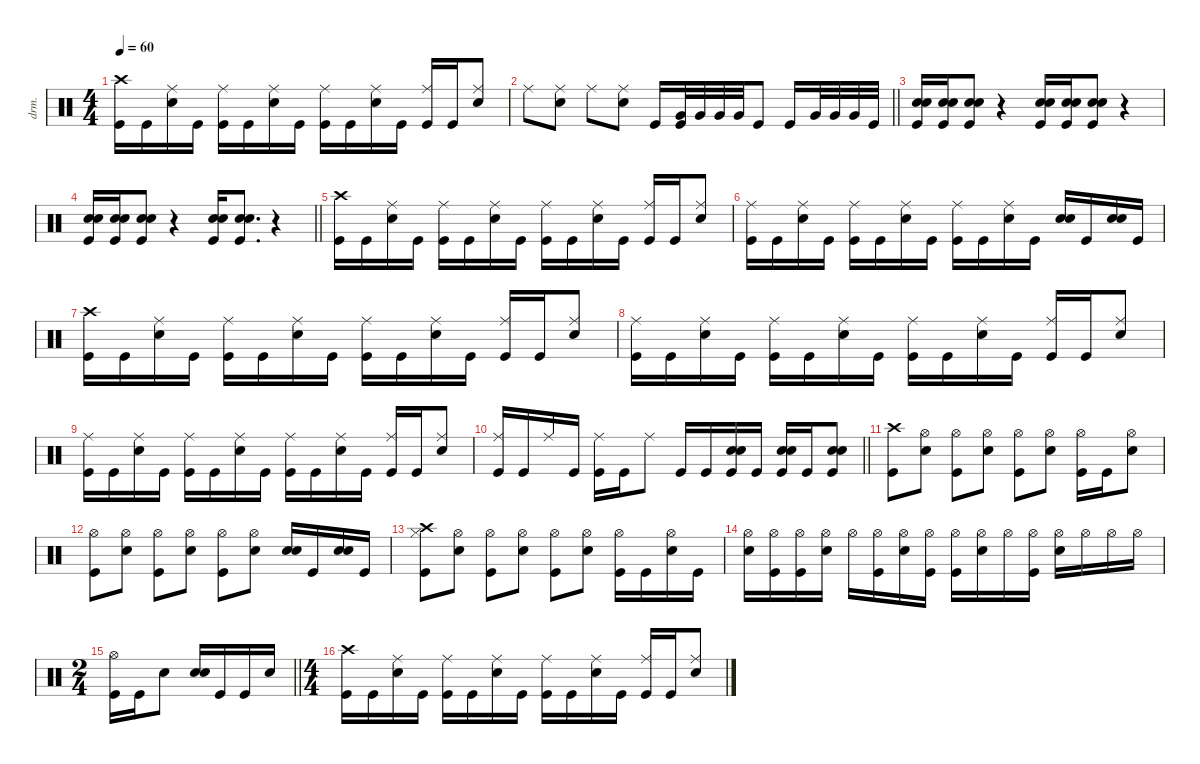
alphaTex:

\defaultSystemsLayout 4
\hideDynamics
\bracketExtendMode nobrackets
\otherSystemsTrackNameOrientation horizontal
\track ("Drums" "drm.") {defaultSystemsLayout 4 instrument percussion}
\staff {score}
\articulation defaults
\ts (4 4)
\tempo 60
\clef neutral
\ks c
("Crash high (hit)" "Kick (hit)").16{dy f beam Down} "Kick (hit)".16{beam Down} ("Ride (middle)" "Snare (hit) 2").16{beam Down} "Kick (hit)".16{beam Down} ("Ride (middle)" "Kick (hit)").16{beam Down} "Kick (hit)".16{beam Down} ("Ride (middle)" "Snare (hit) 2").16{beam Down} "Kick (hit)".16{beam Down} ("Ride (middle)" "Kick (hit)").16{beam Down} "Kick (hit)".16{beam Down} ("Ride (middle)" "Snare (hit) 2").16{beam Down} "Kick (hit)".16{beam Down} ("Ride (middle)" "Kick (hit)").16{beam Up} "Kick (hit)".16{beam Up} ("Ride (middle)" "Snare (hit) 2").8{beam Up} |
\barLineRight lightlight "Ride (middle)".8{beam Down}
("Ride (middle)" "Snare (hit) 2").8{beam Down} "Ride (middle)".8{beam Down} ("Ride (middle)" "Snare (hit) 2").8{beam Down} "Kick (hit)".16{beam Up} ("Very Low Tom (hit)" "Kick (hit)").32{beam Up} "Very Low Tom (hit)".32{beam Up} "Very Low Tom (hit)".32{beam Up} "Very Low Tom (hit)".32{beam Up} "Kick (hit)".8{beam Up} "Kick (hit)".16{beam Up} "Very Low Tom (hit)".32{beam Up} "Very Low Tom (hit)".32{beam Up} "Very Low Tom (hit)".32{beam Up} "Kick (hit)".32{beam Up} |
("Snare (hit) 2" "Snare (hit) 2" "Kick (hit)").16{beam Up} ("Snare (hit) 2" "Snare (hit) 2" "Kick (hit)").16{beam Up} ("Snare (hit) 2" "Snare (hit) 2" "Kick (hit)").8{beam Up} r.4{beam Up} ("Snare (hit) 2" "Snare (hit) 2" "Kick (hit)").16{beam Up} ("Snare (hit) 2" "Snare (hit) 2" "Kick (hit)").16{beam Up} ("Snare (hit) 2" "Snare (hit) 2" "Kick (hit)").8{beam Up} r.4{beam Up} |
\barLineRight lightlight
("Snare (hit) 2" "Snare (hit) 2" "Kick (hit)").16{beam Up} ("Snare (hit) 2" "Snare (hit) 2" "Kick (hit)").16{beam Up} ("Snare (hit) 2" "Snare (hit) 2" "Kick (hit)").8{beam Up} r.4{beam Up} ("Snare (hit) 2" "Snare (hit) 2" "Kick (hit)").16{beam Up} ("Snare (hit) 2" "Snare (hit) 2" "Kick (hit)").8{d beam Up} r.4{beam Up} |
("Crash high (hit)" "Kick (hit)").16{beam Down} "Kick (hit)".16{beam Down} ("Ride (middle)" "Snare (hit) 2").16{beam Down} "Kick (hit)".16{beam Down} ("Ride (middle)" "Kick (hit)").16{beam Down} "Kick (hit)".16{beam Down} ("Ride (middle)" "Snare (hit) 2").16{beam Down} "Kick (hit)".16{beam Down} ("Ride (middle)" "Kick (hit)").16{beam Down} "Kick (hit)".16{beam Down} ("Ride (middle)" "Snare (hit) 2").16{beam Down} "Kick (hit)".16{beam Down} ("Ride (middle)" "Kick (hit)").16{beam Up} "Kick (hit)".16{beam Up} ("Ride (middle)" "Snare (hit) 2").8{beam Up} |
("Ride (middle)" "Kick (hit)").16{beam Down} "Kick (hit)".16{beam Down} ("Ride (middle)" "Snare (hit) 2").16{beam Down} "Kick (hit)".16{beam Down} ("Ride (middle)" "Kick (hit)").16{beam Down} "Kick (hit)".16{beam Down} ("Ride (middle)" "Snare (hit) 2").16{beam Down} "Kick (hit)".16{beam Down} ("Ride (middle)" "Kick (hit)").16{beam Down} "Kick (hit)".16{beam Down} ("Ride (middle)" "Snare (hit) 2").16{beam Down} "Kick (hit)".16{beam Down} ("Snare (hit) 2" "Snare (hit) 2").16{beam Up} "Kick (hit)".16{beam Up} ("Snare (hit) 2" "Snare (hit) 2").16{beam Up} "Kick (hit)".16{beam Up} |
("Crash high (hit)" "Kick (hit)").16{beam Down} "Kick (hit)".16{beam Down} ("Ride (middle)" "Snare (hit) 2").16{beam Down} "Kick (hit)".16{beam Down} ("Ride (middle)" "Kick (hit)").16{beam Down} "Kick (hit)".16{beam Down} ("Ride (middle)" "Snare (hit) 2").16{beam Down} "Kick (hit)".16{beam Down} ("Ride (middle)" "Kick (hit)").16{beam Down} "Kick (hit)".16{beam Down} ("Ride (middle)" "Snare (hit) 2").16{beam Down} "Kick (hit)".16{beam Down} ("Ride (middle)" "Kick (hit)").16{beam Up} "Kick (hit)".16{beam Up} ("Ride (middle)" "Snare (hit) 2").8{beam Up} |
("Ride (middle)" "Kick (hit)").16{beam Down} "Kick (hit)".16{beam Down} ("Ride (middle)" "Snare (hit) 2").16{beam Down} "Kick (hit)".16{beam Down} ("Ride (middle)" "Kick (hit)").16{beam Down} "Kick (hit)".16{beam Down} ("Ride (middle)" "Snare (hit) 2").16{beam Down} "Kick (hit)".16{beam Down} ("Ride (middle)" "Kick (hit)").16{beam Down} "Kick (hit)".16{beam Down} ("Ride (middle)" "Snare (hit) 2").16{beam Down} "Kick (hit)".16{beam Down} ("Ride (middle)" "Kick (hit)").16{beam Up} "Kick (hit)".16{beam Up} ("Ride (middle)" "Snare (hit) 2").8{beam Up} |
("Ride (middle)" "Kick (hit)").16{beam Down} "Kick (hit)".16{beam Down} ("Ride (middle)" "Snare (hit) 2").16{beam Down} "Kick (hit)".16{beam Down} ("Ride (middle)" "Kick (hit)").16{beam Down} "Kick (hit)".16{beam Down} ("Ride (middle)" "Snare (hit) 2").16{beam Down} "Kick (hit)".16{beam Down} ("Ride (middle)" "Kick (hit)").16{beam Down} "Kick (hit)".16{beam Down} ("Ride (middle)" "Snare (hit) 2").16{beam Down} "Kick (hit)".16{beam Down} ("Ride (middle)" "Kick (hit)").16{beam Up} "Kick (hit)".16{beam Up} ("Ride (middle)" "Snare (hit) 2").8{beam Up} |
\barLineRight lightlight
("Ride (middle)" "Kick (hit)").16{beam Up} "Kick (hit)".16{beam Up} "Ride (middle)".16{beam Up} "Kick (hit)".16{beam Up} ("Ride (middle)" "Kick (hit)").16{beam Down} "Kick (hit)".16{beam Down} "Ride (middle)".8{beam Down} "Kick (hit)".16{beam Up} "Kick (hit)".16{beam Up} ("Snare (hit) 2" "Snare (hit) 2" "Kick (hit)").16{beam Up} "Kick (hit)".16{beam Up} ("Snare (hit) 2" "Snare (hit) 2" "Kick (hit)").16{beam Up} "Kick (hit)".16{beam Up} ("Snare (hit) 2" "Snare (hit) 2" "Kick (hit)").8{beam Up} |
("Crash high (hit)" "Kick (hit)").8{beam Down} ("Hi-Hat (open)" "Snare (hit) 2").8{beam Down} ("Hi-Hat (open)" "Kick (hit)").8{beam Down} ("Hi-Hat (open)" "Snare (hit) 2").8{beam Down} ("Hi-Hat (open)" "Kick (hit)").8{beam Down} ("Hi-Hat (open)" "Snare (hit) 2").8{beam Down} ("Hi-Hat (open)" "Kick (hit)").16{beam Down} "Kick (hit)".16{beam Down} ("Hi-Hat (open)" "Snare (hit) 2").8{beam Down} |
("Hi-Hat (open)" "Kick (hit)").8{beam Down} ("Hi-Hat (open)" "Snare (hit) 2").8{beam Down} ("Hi-Hat (open)" "Kick (hit)").8{beam Down} ("Hi-Hat (open)" "Snare (hit) 2").8{beam Down} ("Hi-Hat (open)" "Kick (hit)").8{beam Down} ("Hi-Hat (open)" "Snare (hit) 2").8{beam Down} ("Snare (hit) 2" "Snare (hit) 2").16{beam Up} "Kick (hit)".16{beam Up} ("Snare (hit) 2" "Snare (hit) 2").16{beam Up} "Kick (hit)".16{beam Up} |
("Crash high (hit)" "Hi-Hat (closed)" "Kick (hit)").8{beam Down} ("Hi-Hat (open)" "Snare (hit) 2").8{beam Down} ("Hi-Hat (open)" "Kick (hit)").8{beam Down} ("Hi-Hat (open)" "Snare (hit) 2").8{beam Down} ("Hi-Hat (open)" "Kick (hit)").8{beam Down} ("Hi-Hat (open)" "Snare (hit) 2").8{beam Down} ("Hi-Hat (open)" "Kick (hit)").16{beam Down} "Kick (hit)".16{beam Down} ("Hi-Hat (open)" "Snare (hit) 2").16{beam Down} "Kick (hit)".16{beam Down} |
("Hi-Hat (open)" "Snare (hit) 2").16{beam Down} ("Hi-Hat (open)" "Kick (hit)").16{beam Down} ("Hi-Hat (open)" "Kick (hit)").16{beam Down} ("Hi-Hat (open)" "Snare (hit) 2").16{beam Down} "Hi-Hat (open)".16{beam Down} ("Hi-Hat (open)" "Kick (hit)").16{beam Down} ("Hi-Hat (open)" "Snare (hit) 2").16{beam Down} ("Hi-Hat (open)" "Kick (hit)").16{beam Down} ("Hi-Hat (open)" "Kick (hit)").16{beam Down} ("Hi-Hat (open)" "Snare (hit) 2").16{beam Down} "Hi-Hat (open)".16{beam Down} ("Hi-Hat (open)" "Kick (hit)").16{beam Down} ("Hi-Hat (open)" "Snare (hit) 2").16{beam Down} "Hi-Hat (open)".16{beam Down} "Hi-Hat (open)".16{beam Down} "Hi-Hat (open)".16{beam Down} |
\ts (2 4)
\barLineRight lightlight
("Hi-Hat (open)" "Kick (hit)").16{beam Down} "Kick (hit)".16{beam Down} "Snare (hit) 2".8{beam Down} ("Snare (hit) 2" "Snare (hit) 2").16{beam Up} "Kick (hit)".16{beam Up} "Kick (hit)".16{beam Up} "Snare (hit) 2".16{beam Up} |
\ts (4 4)
("Crash high (hit)" "Kick (hit)").16{beam Down} "Kick (hit)".16{beam Down} ("Ride (middle)" "Snare (hit) 2").16{beam Down} "Kick (hit)".16{beam Down} ("Ride (middle)" "Kick (hit)").16{beam Down} "Kick (hit)".16{beam Down} ("Ride (middle)" "Snare (hit) 2").16{beam Down} "Kick (hit)".16{beam Down} ("Ride (middle)" "Kick (hit)").16{beam Down} "Kick (hit)".16{beam Down} ("Ride (middle)" "Snare (hit) 2").16{beam Down} "Kick (hit)".16{beam Down} ("Ride (middle)" "Kick (hit)").16{beam Up} "Kick (hit)".16{beam Up} ("Ride (middle)" "Snare (hit) 2").8{beam Up}
